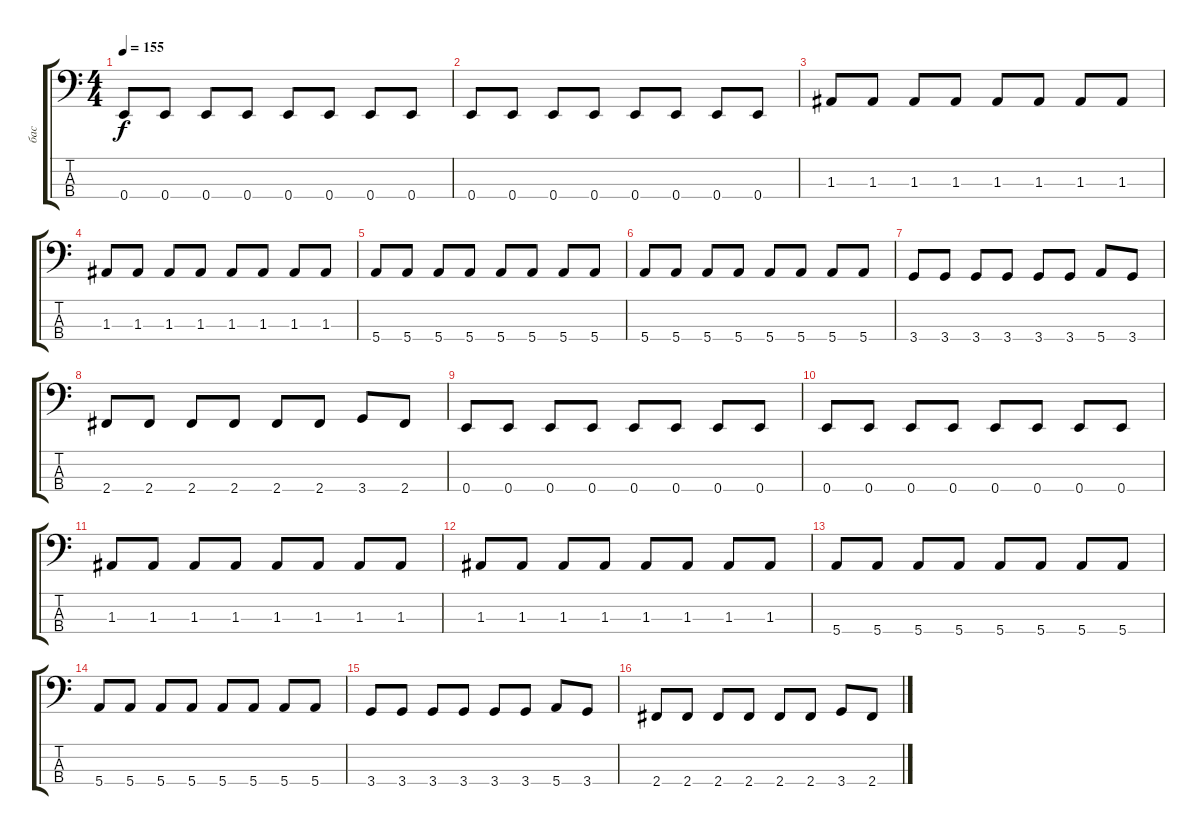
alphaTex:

\track ("бас" "бас") {instrument electricbassfinger}
\staff {score tabs}
\tuning (G2 D2 A1 E1) {hide}
\ts (4 4)
\tempo 155
\clef f4
\ks c
0.4.8{dy f} 0.4.8 0.4.8 0.4.8 0.4.8 0.4.8 0.4.8 0.4.8 |
0.4.8 0.4.8 0.4.8 0.4.8 0.4.8 0.4.8 0.4.8 0.4.8 |
1.3.8 1.3.8 1.3.8 1.3.8 1.3.8 1.3.8 1.3.8 1.3.8 |
1.3.8 1.3.8 1.3.8 1.3.8 1.3.8 1.3.8 1.3.8 1.3.8 |
5.4.8 5.4.8 5.4.8 5.4.8 5.4.8 5.4.8 5.4.8 5.4.8 |
5.4.8 5.4.8 5.4.8 5.4.8 5.4.8 5.4.8 5.4.8 5.4.8 |
3.4.8 3.4.8 3.4.8 3.4.8 3.4.8 3.4.8 5.4.8 3.4.8 |
2.4.8 2.4.8 2.4.8 2.4.8 2.4.8 2.4.8 3.4.8 2.4.8 |
0.4.8 0.4.8 0.4.8 0.4.8 0.4.8 0.4.8 0.4.8 0.4.8 |
0.4.8 0.4.8 0.4.8 0.4.8 0.4.8 0.4.8 0.4.8 0.4.8 |
1.3.8 1.3.8 1.3.8 1.3.8 1.3.8 1.3.8 1.3.8 1.3.8 |
1.3.8 1.3.8 1.3.8 1.3.8 1.3.8 1.3.8 1.3.8 1.3.8 |
5.4.8 5.4.8 5.4.8 5.4.8 5.4.8 5.4.8 5.4.8 5.4.8 |
5.4.8 5.4.8 5.4.8 5.4.8 5.4.8 5.4.8 5.4.8 5.4.8 |
3.4.8 3.4.8 3.4.8 3.4.8 3.4.8 3.4.8 5.4.8 3.4.8 |
2.4.8 2.4.8 2.4.8 2.4.8 2.4.8 2.4.8 3.4.8 2.4.8
